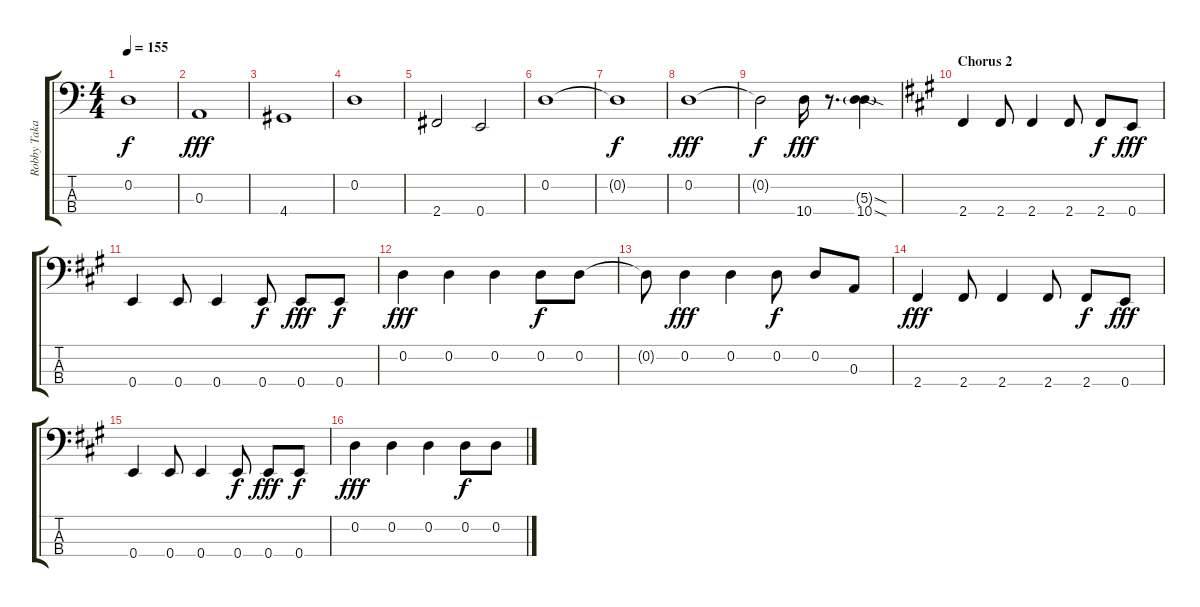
\track ("Robby Takac - Bass" "Robby Taka") {instrument electricbassfinger}
\staff {score tabs}
\tuning (G2 D2 A1 E1) {hide}
\ts (4 4)
\tempo 155
\clef f4
\ks c
0.2{t}.1{dy f} |
0.3.1{dy fff} |
4.4.1 |
0.2.1 |
2.4.2 0.4.2 |
0.2.1 |
0.2{t}.1{dy f} |
0.2.1{dy fff} |
0.2{t}.2{dy f} 10.4.16{dy fff} r.8{d} (5.3{sod g} 10.4{sod}).4 |
\section ("" "Chorus 2")
\ks a
2.4.4 2.4.8 2.4.4 2.4.8 2.4.8{dy f} 0.4.8{dy fff} |
0.4.4 0.4.8 0.4.4 0.4.8{dy f} 0.4.8{dy fff} 0.4.8{dy f} |
0.2.4{dy fff} 0.2.4 0.2.4 0.2.8{dy f} 0.2.8 |
0.2{t}.8 0.2.4{dy fff} 0.2.4 0.2.8{dy f} 0.2.8 0.3.8 |
2.4.4{dy fff} 2.4.8 2.4.4 2.4.8 2.4.8{dy f} 0.4.8{dy fff} |
0.4.4 0.4.8 0.4.4 0.4.8{dy f} 0.4.8{dy fff} 0.4.8{dy f} |
0.2.4{dy fff} 0.2.4 0.2.4 0.2.8{dy f} 0.2.8
